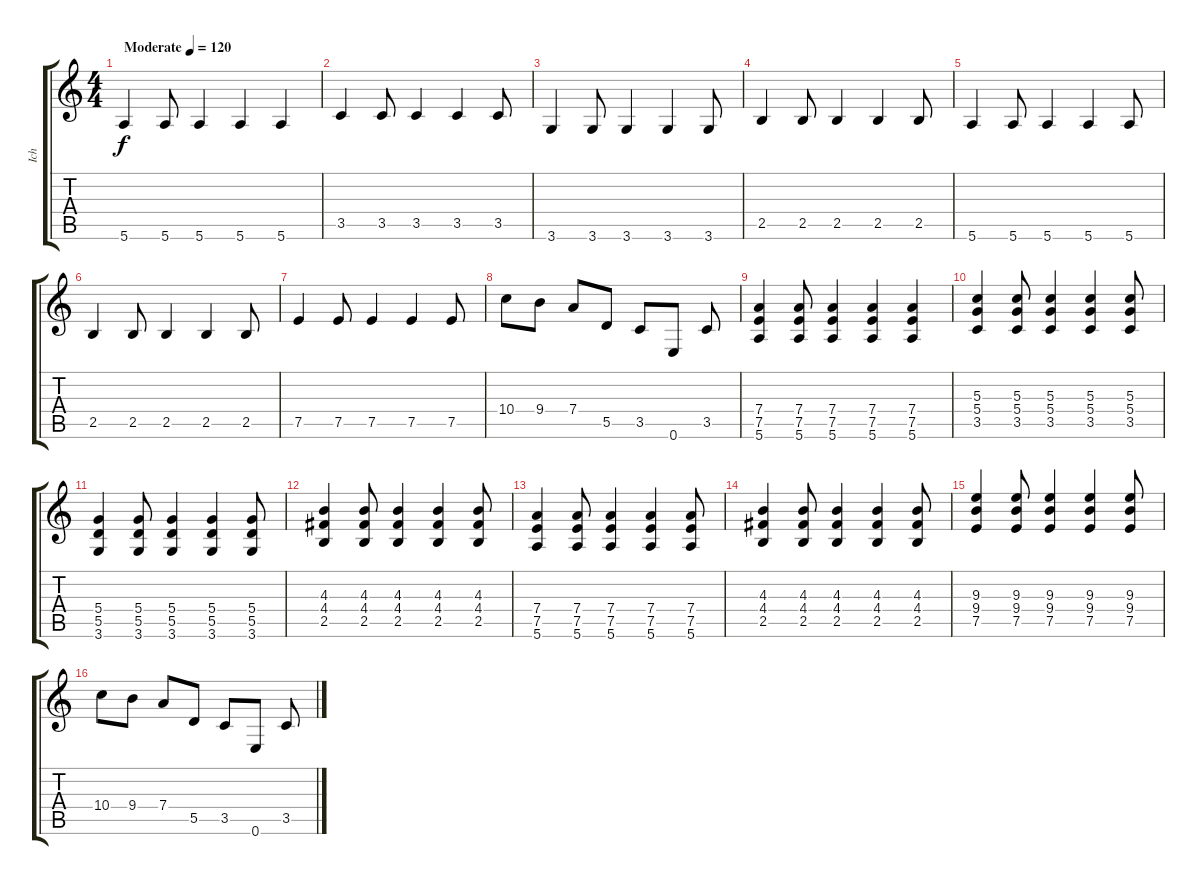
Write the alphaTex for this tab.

\track ("Ich" "Ich") {instrument distortionguitar}
\staff {score tabs}
\tuning (E4 B3 G3 D3 A2 E2) {hide}
\ts (4 4)
\tempo (120 "Moderate")
\clef g2
\ks c
5.6.4{dy f instrument distortionguitar} 5.6.8 5.6.4 5.6.4 5.6.4 |
3.5.4 3.5.8 3.5.4 3.5.4 3.5.8 |
3.6.4 3.6.8 3.6.4 3.6.4 3.6.8 |
2.5.4 2.5.8 2.5.4 2.5.4 2.5.8 |
5.6.4 5.6.8 5.6.4 5.6.4 5.6.8 |
2.5.4 2.5.8 2.5.4 2.5.4 2.5.8 |
7.5.4 7.5.8 7.5.4 7.5.4 7.5.8 |
10.4.8 9.4.8 7.4.8 5.5.8 3.5.8 0.6.8 3.5.8 |
(7.4 7.5 5.6).4 (7.4 7.5 5.6).8 (7.4 7.5 5.6).4 (7.4 7.5 5.6).4 (7.4 7.5 5.6).4 |
(5.3 5.4 3.5).4 (5.3 5.4 3.5).8 (5.3 5.4 3.5).4 (5.3 5.4 3.5).4 (5.3 5.4 3.5).8 |
(5.4 5.5 3.6).4 (5.4 5.5 3.6).8 (5.4 5.5 3.6).4 (5.4 5.5 3.6).4 (5.4 5.5 3.6).8 |
(4.3 4.4 2.5).4 (4.3 4.4 2.5).8 (4.3 4.4 2.5).4 (4.3 4.4 2.5).4 (4.3 4.4 2.5).8 |
(7.4 7.5 5.6).4 (7.4 7.5 5.6).8 (7.4 7.5 5.6).4 (7.4 7.5 5.6).4 (7.4 7.5 5.6).8 |
(4.3 4.4 2.5).4 (4.3 4.4 2.5).8 (4.3 4.4 2.5).4 (4.3 4.4 2.5).4 (4.3 4.4 2.5).8 |
(9.3 9.4 7.5).4 (9.3 9.4 7.5).8 (9.3 9.4 7.5).4 (9.3 9.4 7.5).4 (9.3 9.4 7.5).8 |
10.4.8 9.4.8 7.4.8 5.5.8 3.5.8 0.6.8 3.5.8
